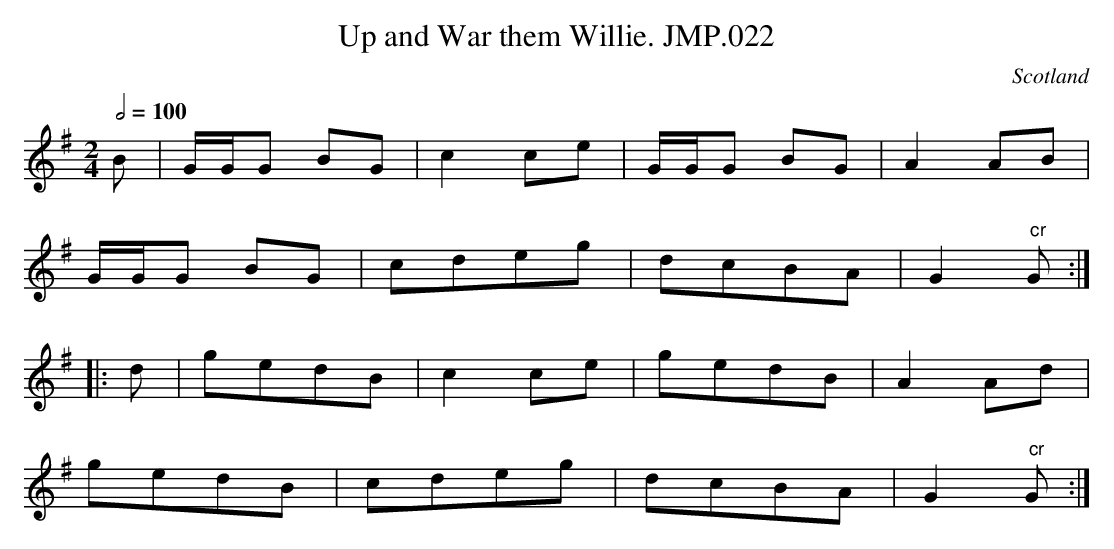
X:1
T:Up and War them Willie. JMP.022
M:2/4
L:1/8
Q:1/2=100
O:Scotland
notC:"23...A Quick March"
K:G major
B | G/G/G BG | c2ce | G/G/G BG | A2 AB |!
G/G/G BG | cdeg | dcBA | G2 " cr"G :|!
|:d| gedB | c2 ce | gedB | A2Ad |!
gedB | cdeg | dcBA | G2 " cr"G :|
